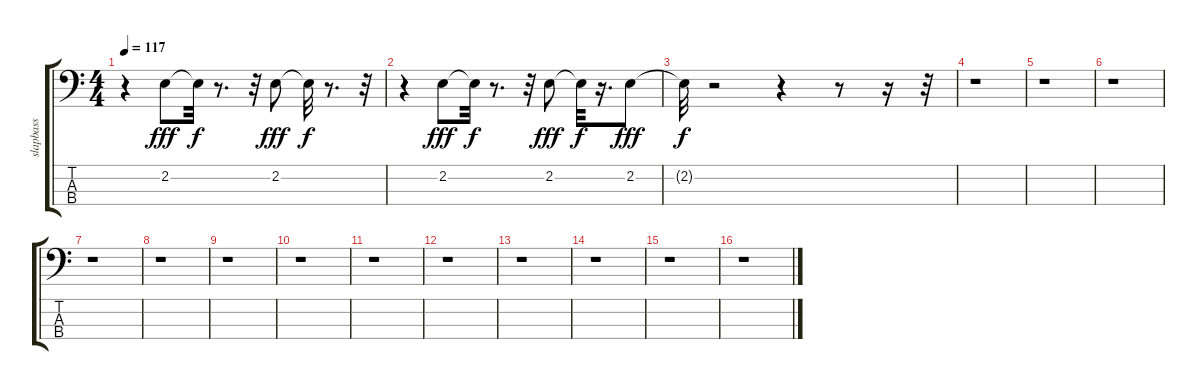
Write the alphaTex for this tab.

\track ("slapbass" "slapbass") {instrument slapbass1}
\staff {score tabs}
\tuning (G2 D2 A1 E1) {hide}
\ts (4 4)
\tempo 117
\clef f4
\ks c
r.4{dy fff} 2.2.8 2.2{t}.32{dy f} r.8{d} r.32 2.2.8{dy fff} 2.2{t}.32{dy f} r.8{d} r.32 |
r.4 2.2.8{dy fff} 2.2{t}.32{dy f} r.8{d} r.32 2.2.8{dy fff} 2.2{t}.32{dy f} r.16{d} 2.2.8{dy fff} |
2.2{t}.32{dy f} r.2 r.4 r.8 r.16 r.32 |
r.1 |
r.1 |
r.1 |
r.1 |
r.1 |
r.1 |
r.1 |
r.1 |
r.1 |
r.1 |
r.1 |
r.1 |
r.1
